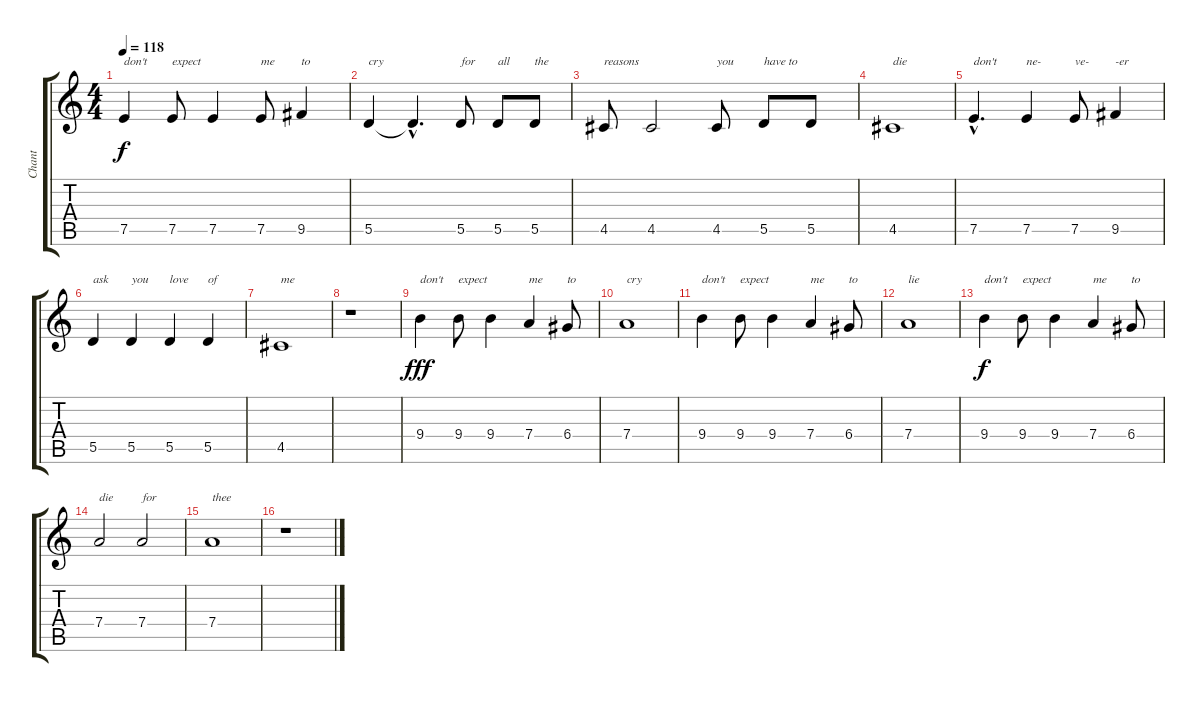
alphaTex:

\track ("Chant" "Chant") {instrument overdrivenguitar}
\staff {score tabs}
\tuning (E4 B3 G3 D3 A2 E2) {hide}
\ts (4 4)
\tempo 118
\clef g2
\ks c
7.5.4{txt "don't" dy f} 7.5.8{txt "expect"} 7.5.4 7.5.8{txt "me"} 9.5.4{txt "to"} |
5.5.4{txt "cry"} 5.5{hac t}.4{d} 5.5.8{txt "for"} 5.5.8{txt "all"} 5.5.8{txt "the"} |
4.5.8{txt "reasons"} 4.5.2 4.5.8{txt "you"} 5.5.8{txt "have to"} 5.5.8 |
4.5.1{txt "die"} |
7.5{hac}.4{d txt "don't"} 7.5.4{txt "ne-"} 7.5.8{txt "ve-"} 9.5.4{txt "-er"} |
5.5.4{txt "ask"} 5.5.4{txt "you"} 5.5.4{txt "love"} 5.5.4{txt "of"} |
4.5.1{txt "me"} |
r.1 |
9.4.4{txt "don't" dy fff} 9.4.8{txt "expect"} 9.4.4 7.4.4{txt "me"} 6.4.8{txt "to"} |
7.4.1{txt "cry"} |
9.4.4{txt "don't"} 9.4.8{txt "expect"} 9.4.4 7.4.4{txt "me"} 6.4.8{txt "to"} |
7.4.1{txt "lie"} |
9.4.4{txt "don't" dy f} 9.4.8{txt "expect"} 9.4.4 7.4.4{txt "me"} 6.4.8{txt "to"} |
7.4.2{txt "die"} 7.4.2{txt "for"} |
7.4.1{txt "thee"} |
r.1
